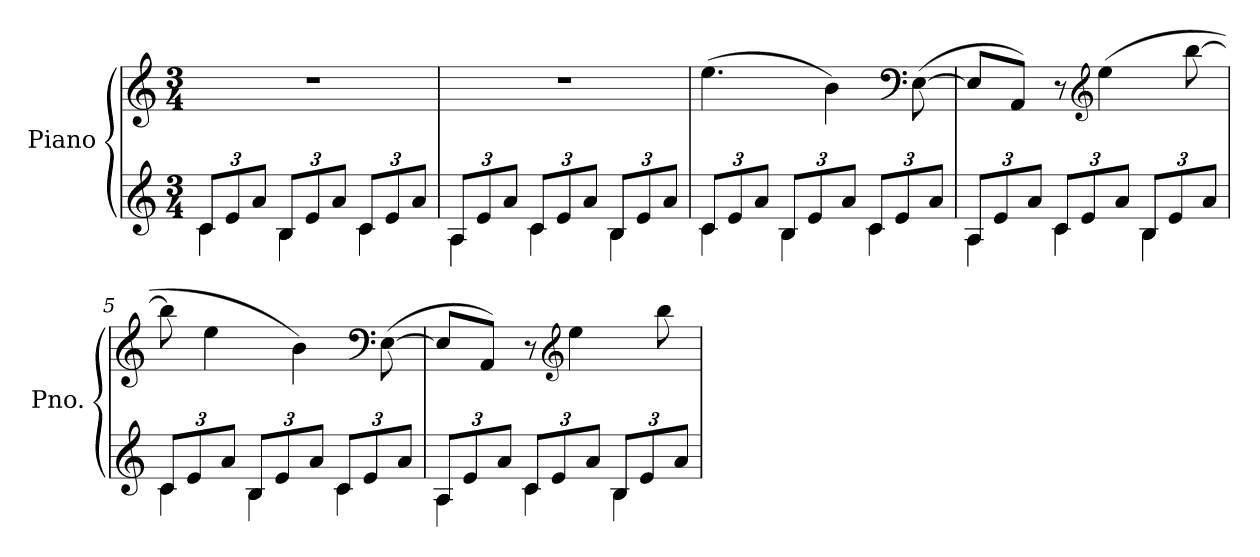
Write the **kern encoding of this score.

**kern	**kern
*part1	*part1
*staff2	*staff1
*I"Piano	*
*I'Pno.	*
*clefG2	*clefG2
*k[]	*k[]
*M3/4	*M3/4
*MM46	*MM46
*Xbrackettup	*
=1	=1
*^	*
12c/L	4c\	2.r
12e/	.	.
12a/J	.	.
12B/L	4B\	.
12e/	.	.
12a/J	.	.
12c/L	4c\	.
12e/	.	.
12a/J	.	.
=2	=2	=2
12A/L	4A\	2.r
12e/	.	.
12a/J	.	.
12c/L	4c\	.
12e/	.	.
12a/J	.	.
12B/L	4B\	.
12e/	.	.
12a/J	.	.
=3	=3	=3
12c/L	4c\	(>4.ee\
12e/	.	.
12a/J	.	.
12B/L	4B\	.
12e/	.	.
.	.	4b\)
12a/J	.	.
12c/L	4c\	.
12e/	.	.
*	*	*clefF4
.	.	(>[8E\
12a/J	.	.
=4	=4	=4
12A/L	4A\	8E/L]
12e/	.	.
.	.	8AA/J)
12a/J	.	.
12c/L	4c\	8r
12e/	.	.
*	*	*clefG2
.	.	(>4ee\
12a/J	.	.
12B/L	4B\	.
12e/	.	.
.	.	[8bb\
12a/J	.	.
!!LO:LB:g=z
=5	=5	=5
12c/L	4c\	8bb\]
12e/	.	.
.	.	4ee\
12a/J	.	.
12B/L	4B\	.
12e/	.	.
.	.	4b\)
12a/J	.	.
12c/L	4c\	.
12e/	.	.
*	*	*clefF4
.	.	(>[8E\
12a/J	.	.
=6	=6	=6
12A/L	4A\	8E/L]
12e/	.	.
.	.	8AA/J)
12a/J	.	.
12c/L	4c\	8r
12e/	.	.
*	*	*clefG2
.	.	4ee\
12a/J	.	.
12B/L	4B\	.
12e/	.	.
.	.	8bb\
12a/J	.	.
*v	*v	*
=	=
*-	*-
